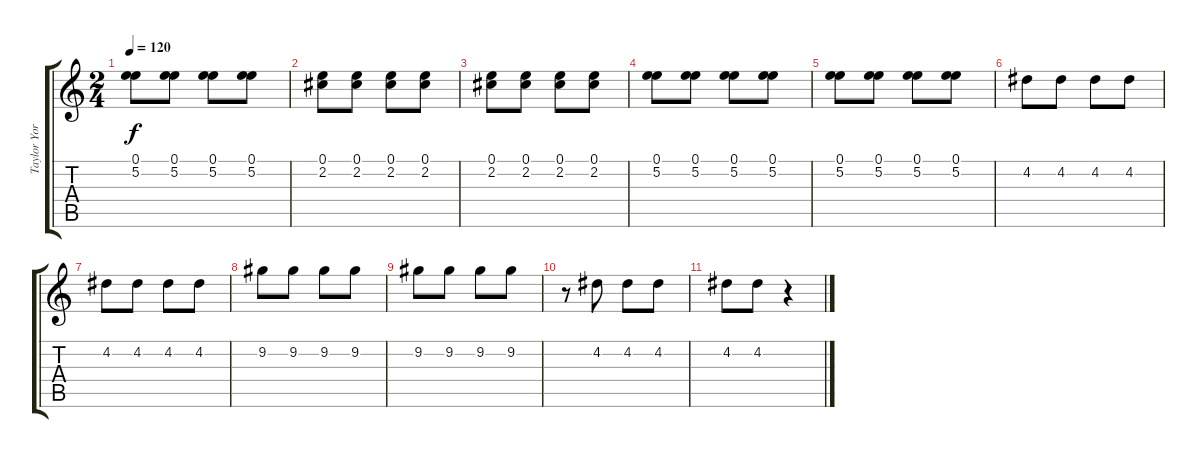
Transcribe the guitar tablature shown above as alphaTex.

\track ("Taylor York" "Taylor Yor") {instrument electricguitarjazz}
\staff {score tabs}
\tuning (E4 B3 G3 D3 A2 E2) {hide}
\ts (2 4)
\tempo 120
\clef g2
\ks c
(0.1 5.2).8{dy f} (0.1 5.2).8 (0.1 5.2).8 (0.1 5.2).8 |
(0.1 2.2).8 (0.1 2.2).8 (0.1 2.2).8 (0.1 2.2).8 |
(0.1 2.2).8 (0.1 2.2).8 (0.1 2.2).8 (0.1 2.2).8 |
(0.1 5.2).8 (0.1 5.2).8 (0.1 5.2).8 (0.1 5.2).8 |
(0.1 5.2).8 (0.1 5.2).8 (0.1 5.2).8 (0.1 5.2).8 |
4.2.8 4.2.8 4.2.8 4.2.8 |
4.2.8 4.2.8 4.2.8 4.2.8 |
9.2.8 9.2.8 9.2.8 9.2.8 |
9.2.8 9.2.8 9.2.8 9.2.8 |
r.8 4.2.8 4.2.8 4.2.8 |
4.2.8 4.2.8 r.4
